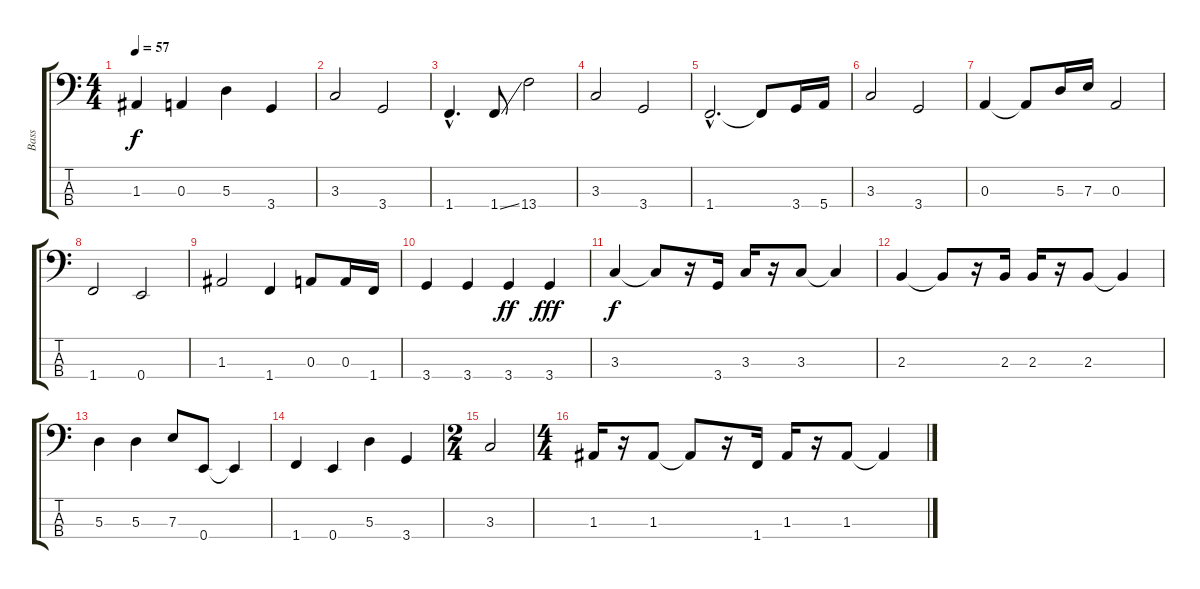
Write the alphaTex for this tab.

\track ("Bass" "Bass") {instrument electricbasspick}
\staff {score tabs}
\tuning (G2 D2 A1 E1) {hide}
\ts (4 4)
\tempo 57
\clef f4
\ks c
1.3.4{dy f} 0.3.4 5.3.4 3.4.4 |
3.3.2 3.4.2 |
1.4{hac}.4{d} 1.4{ss}.8 13.4.2 |
3.3.2 3.4.2 |
1.4{hac}.2{d} 1.4{t}.8 3.4.16 5.4.16 |
3.3.2 3.4.2 |
0.3.4 0.3{t}.8 5.3.16 7.3.16 0.3.2 |
1.4.2 0.4.2 |
1.3.2 1.4.4 0.3.8 0.3.16 1.4.16 |
3.4.4 3.4.4 3.4.4{dy ff} 3.4.4{dy fff} |
3.3.4{dy f} 3.3{t}.8 r.16 3.4.16 3.3.16 r.16 3.3.8 3.3{t}.4 |
2.3.4 2.3{t}.8 r.16 2.3.16 2.3.16 r.16 2.3.8 2.3{t}.4 |
5.3.4 5.3.4 7.3.8 0.4.8 0.4{t}.4 |
1.4.4 0.4.4 5.3.4 3.4.4 |
\ts (2 4)
3.3.2 |
\ts (4 4)
1.3.16 r.16 1.3.8 1.3{t}.8 r.16 1.4.16 1.3.16 r.16 1.3.8 1.3{t}.4
